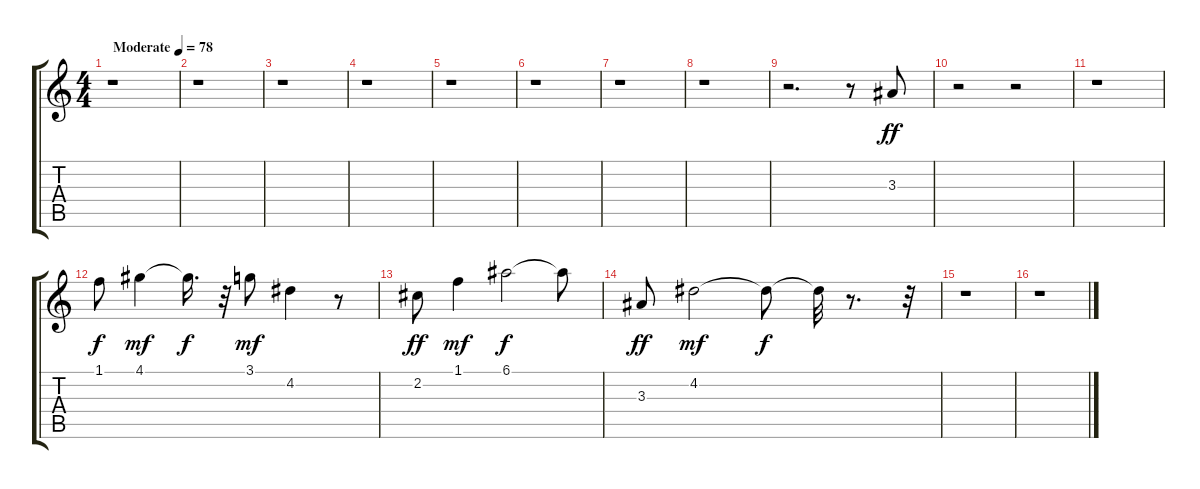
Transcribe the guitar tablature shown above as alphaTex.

\track "" {instrument electricguitarjazz}
\staff {score tabs}
\tuning (E4 B3 G3 D3 A2 E2) {hide}
\ts (4 4)
\tempo (78 "Moderate")
\clef g2
\ks c
r.1{dy ff instrument electricguitarjazz} |
r.1 |
r.1 |
r.1 |
r.1 |
r.1 |
r.1 |
r.1 |
r.2{d} r.8 3.3.8 |
r.2 r.2 |
r.1 |
1.1.8{dy f} 4.1.4{dy mf} 4.1{t}.16{d dy f} r.32 3.1.8{dy mf} 4.2.4 r.8 |
2.2.8{dy ff} 1.1.4{dy mf} 6.1.2{dy f} 6.1{t}.8 |
3.3.8{dy ff} 4.2.2{dy mf} 4.2{t}.8{dy f} 4.2{t}.32 r.8{d} r.32 |
r.1 |
r.1
